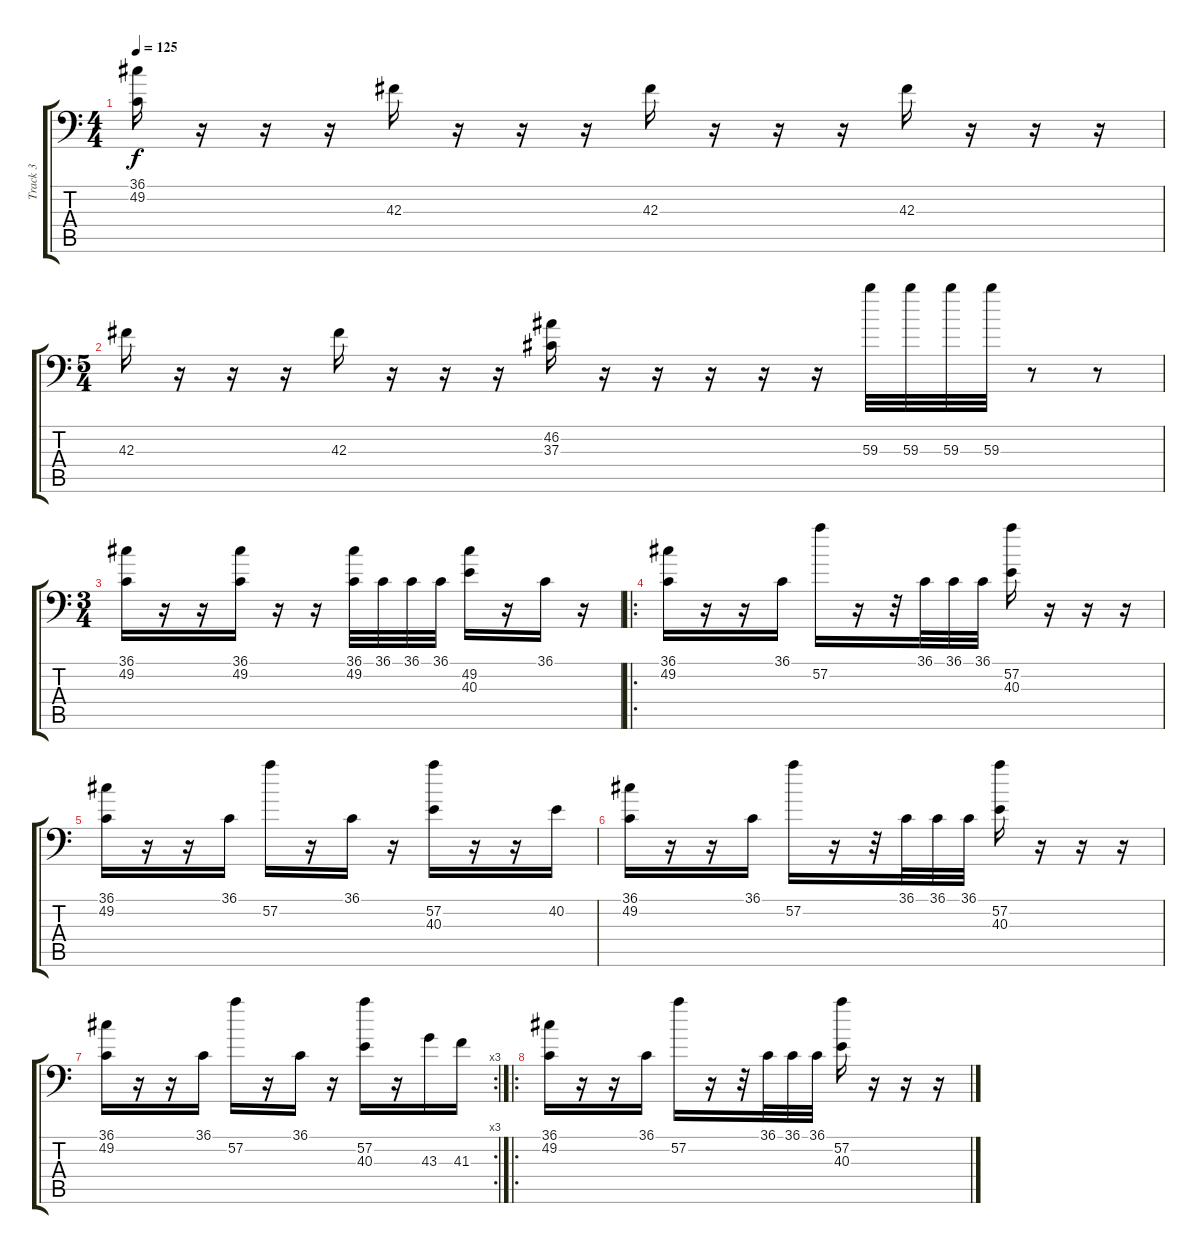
\track ("Track 3" "Track 3") {instrument acousticgrandpiano}
\staff {score tabs}
\tuning (C-1 C-1 C-1 C-1 C-1 C-1) {hide}
\ts (4 4)
\tempo 125
\clef f4
\ks c
(36.1 49.2).16{dy f} r.16 r.16 r.16 42.3.16 r.16 r.16 r.16 42.3.16 r.16 r.16 r.16 42.3.16 r.16 r.16 r.16 |
\ts (5 4)
42.3.16 r.16 r.16 r.16 42.3.16 r.16 r.16 r.16 (46.2 37.3).16 r.16 r.16 r.16 r.16 r.16 59.3.32 59.3.32 59.3.32 59.3.32 r.8 r.8 |
\ts (3 4)
(36.1 49.2).16 r.16 r.16 (36.1 49.2).16 r.16 r.16 (36.1 49.2).32 36.1.32 36.1.32 36.1.32 (49.2 40.3).16 r.16 36.1.16 r.16 |
\ro
(36.1 49.2).16 r.16 r.16 36.1.16 57.2.16 r.16 r.32 36.1.32 36.1.32 36.1.32 (57.2 40.3).16 r.16 r.16 r.16 |
(36.1 49.2).16 r.16 r.16 36.1.16 57.2.16 r.16 36.1.16 r.16 (57.2 40.3).16 r.16 r.16 40.2.16 |
(36.1 49.2).16 r.16 r.16 36.1.16 57.2.16 r.16 r.32 36.1.32 36.1.32 36.1.32 (57.2 40.3).16 r.16 r.16 r.16 |
\rc 3
(36.1 49.2).16 r.16 r.16 36.1.16 57.2.16 r.16 36.1.16 r.16 (57.2 40.3).16 r.16 43.3.16 41.3.16 |
\ro
(36.1 49.2).16 r.16 r.16 36.1.16 57.2.16 r.16 r.32 36.1.32 36.1.32 36.1.32 (57.2 40.3).16 r.16 r.16 r.16
